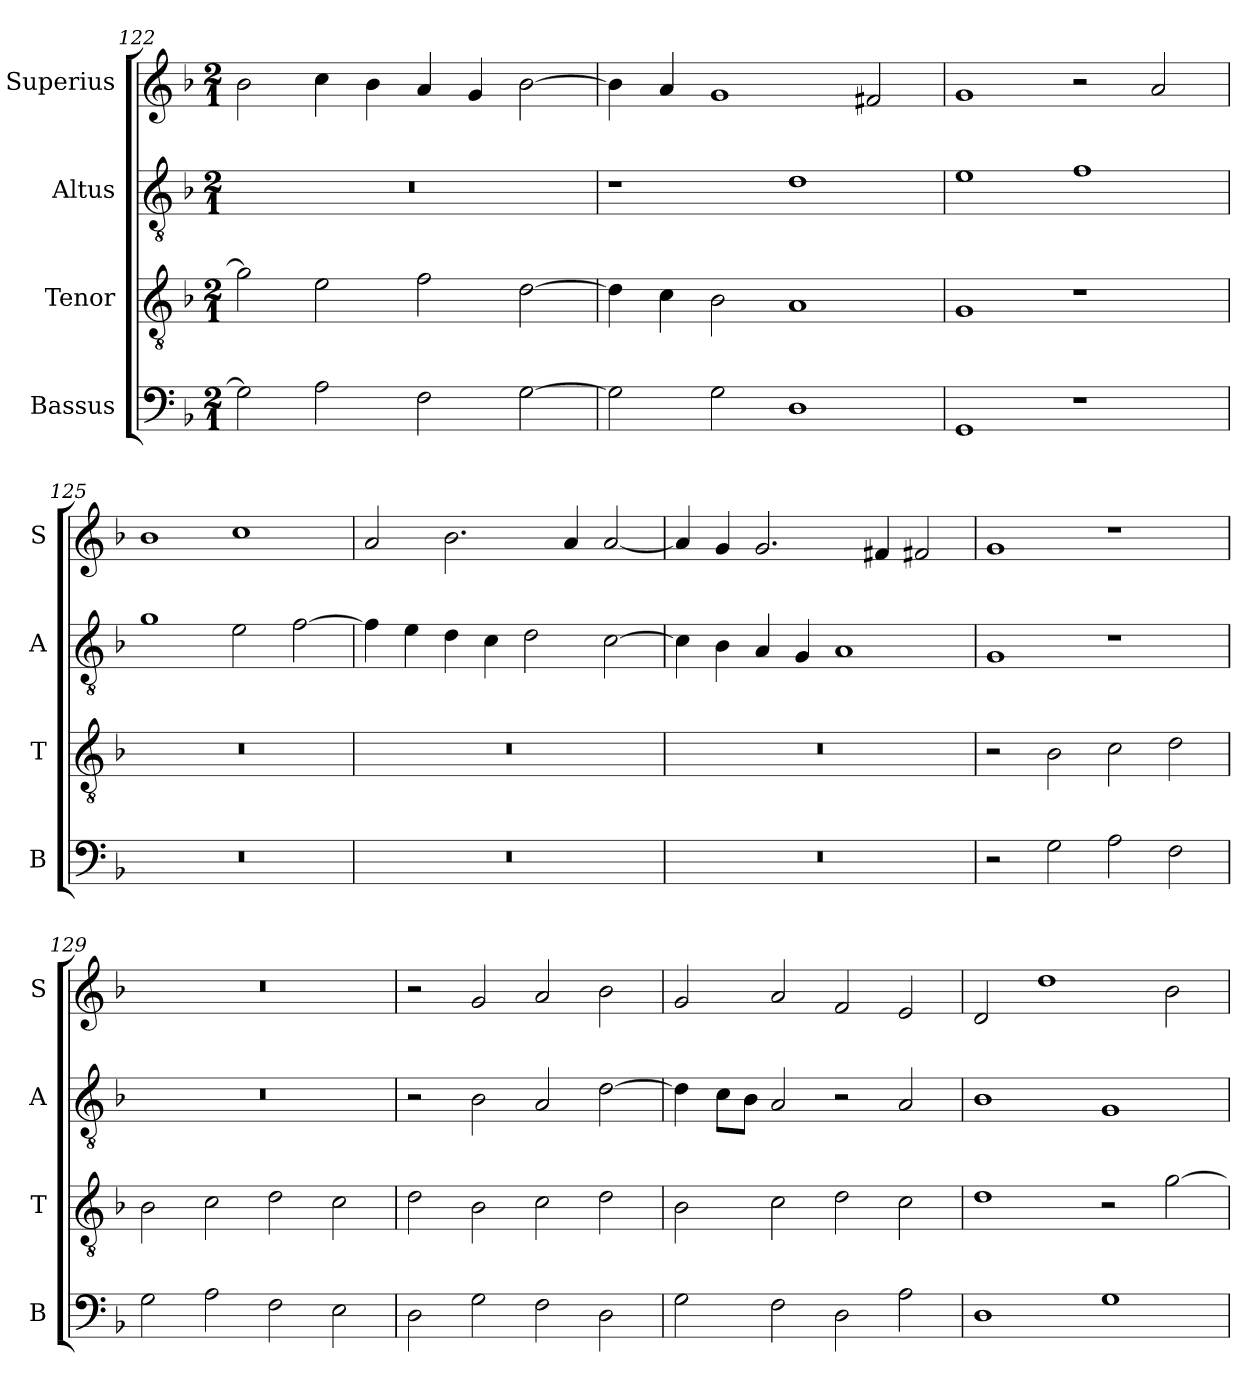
**kern	**kern	**kern	**kern
*part4	*part3	*part2	*part1
*staff4	*staff3	*staff2	*staff1
*I"Bassus	*I"Tenor	*I"Altus	*I"Superius
*I'B	*I'T	*I'A	*I'S
*clefF4	*clefGv2	*clefGv2	*clefG2
*k[b-]	*k[b-]	*k[b-]	*k[b-]
*M2/1	*M2/1	*M2/1	*M2/1
=122	=122	=122	=122
2G\]	2g\]	0r	2b-\
2A\	2e\	.	4cc\
.	.	.	4b-\
2F\	2f\	.	4a/
.	.	.	4g/
[2G\	[2d\	.	[2b-\
=123	=123	=123	=123
2G\]	4d\]	1r	4b-\]
.	4c\	.	4a/
2G\	2B-\	.	1g
1D	1A	1d	.
.	.	.	2f#X/
=124	=124	=124	=124
1GG	1G	1e	1g
1r	1r	1f	2r
.	.	.	2a/
=125	=125	=125	=125
0r	0r	1g	1b-
.	.	2e\	1cc
.	.	[2f\	.
=126	=126	=126	=126
0r	0r	4f\]	2a/
.	.	4e\	.
.	.	4d\	2.b-\
.	.	4c\	.
.	.	2d\	.
.	.	.	4a/
.	.	[2c\	[2a/
=127	=127	=127	=127
0r	0r	4c\]	4a/]
.	.	4B-\	4g/
.	.	4A/	2.g/
.	.	4G/	.
.	.	1A	.
.	.	.	4f#X/
.	.	.	2f#X/
=128	=128	=128	=128
2r	2r	1G	1g
2G\	2B-\	.	.
2A\	2c\	1r	1r
2F\	2d\	.	.
=129	=129	=129	=129
2G\	2B-\	0r	0r
2A\	2c\	.	.
2F\	2d\	.	.
2E\	2c\	.	.
=130	=130	=130	=130
2D\	2d\	2r	2r
2G\	2B-\	2B-\	2g/
2F\	2c\	2A/	2a/
2D\	2d\	[2d\	2b-\
=131	=131	=131	=131
2G\	2B-\	4d\]	2g/
.	.	8c\L	.
.	.	8B-\J	.
2F\	2c\	2A/	2a/
2D\	2d\	2r	2f/
2A\	2c\	2A/	2e/
=132	=132	=132	=132
1D	1d	1B-	2d/
.	.	.	1dd
1G	2r	1G	.
.	[2g\	.	2b-\
=	=	=	=
*-	*-	*-	*-
